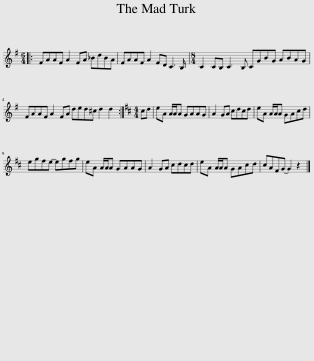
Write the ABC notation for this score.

X:1
L:1/8
M:6/4
I:linebreak $
K:G
V:1 treble
V:1
|: FAAF A2 FA _BdBA | FAAF A2 FD C3 B,/ |[M:8/4] C2 CB, C3 B, CGBG ABAG |$ FAAF A2 FA ded^c d2 d2 :|[K:D][M:4/4] cd | %5
 eA A/A/A GAAG | A2 GA cdcd | eA A/A/A GAcd |$ egfe- egfg | eA A/A/A GAAG | %10
 A2 GA cdcd | eA A/A/A GAcd | cAFG- G2 z2 |] %13
